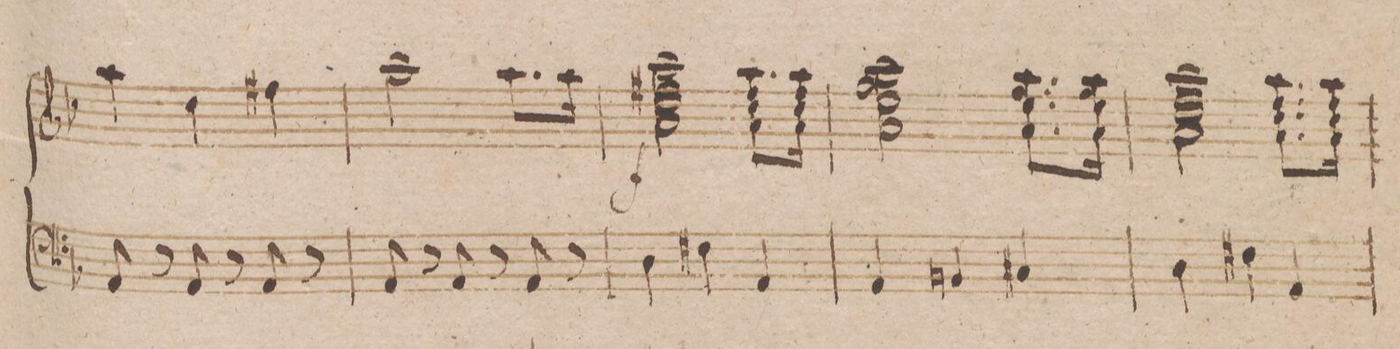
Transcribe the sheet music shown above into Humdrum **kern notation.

**kern
*I"Organo.
*clefF4
*k[b-]
*M3/4
8AA/
8r
8AA/
8r
8AA/
8r
=47
8AA/
8r
8AA/
8r
8AA/
8r
=48
4D\
4F#X\
4AA/
=49
4AA/
4BBn/
4C#X/
=50
4D\
4F#X\
4AA/
=51
*-
